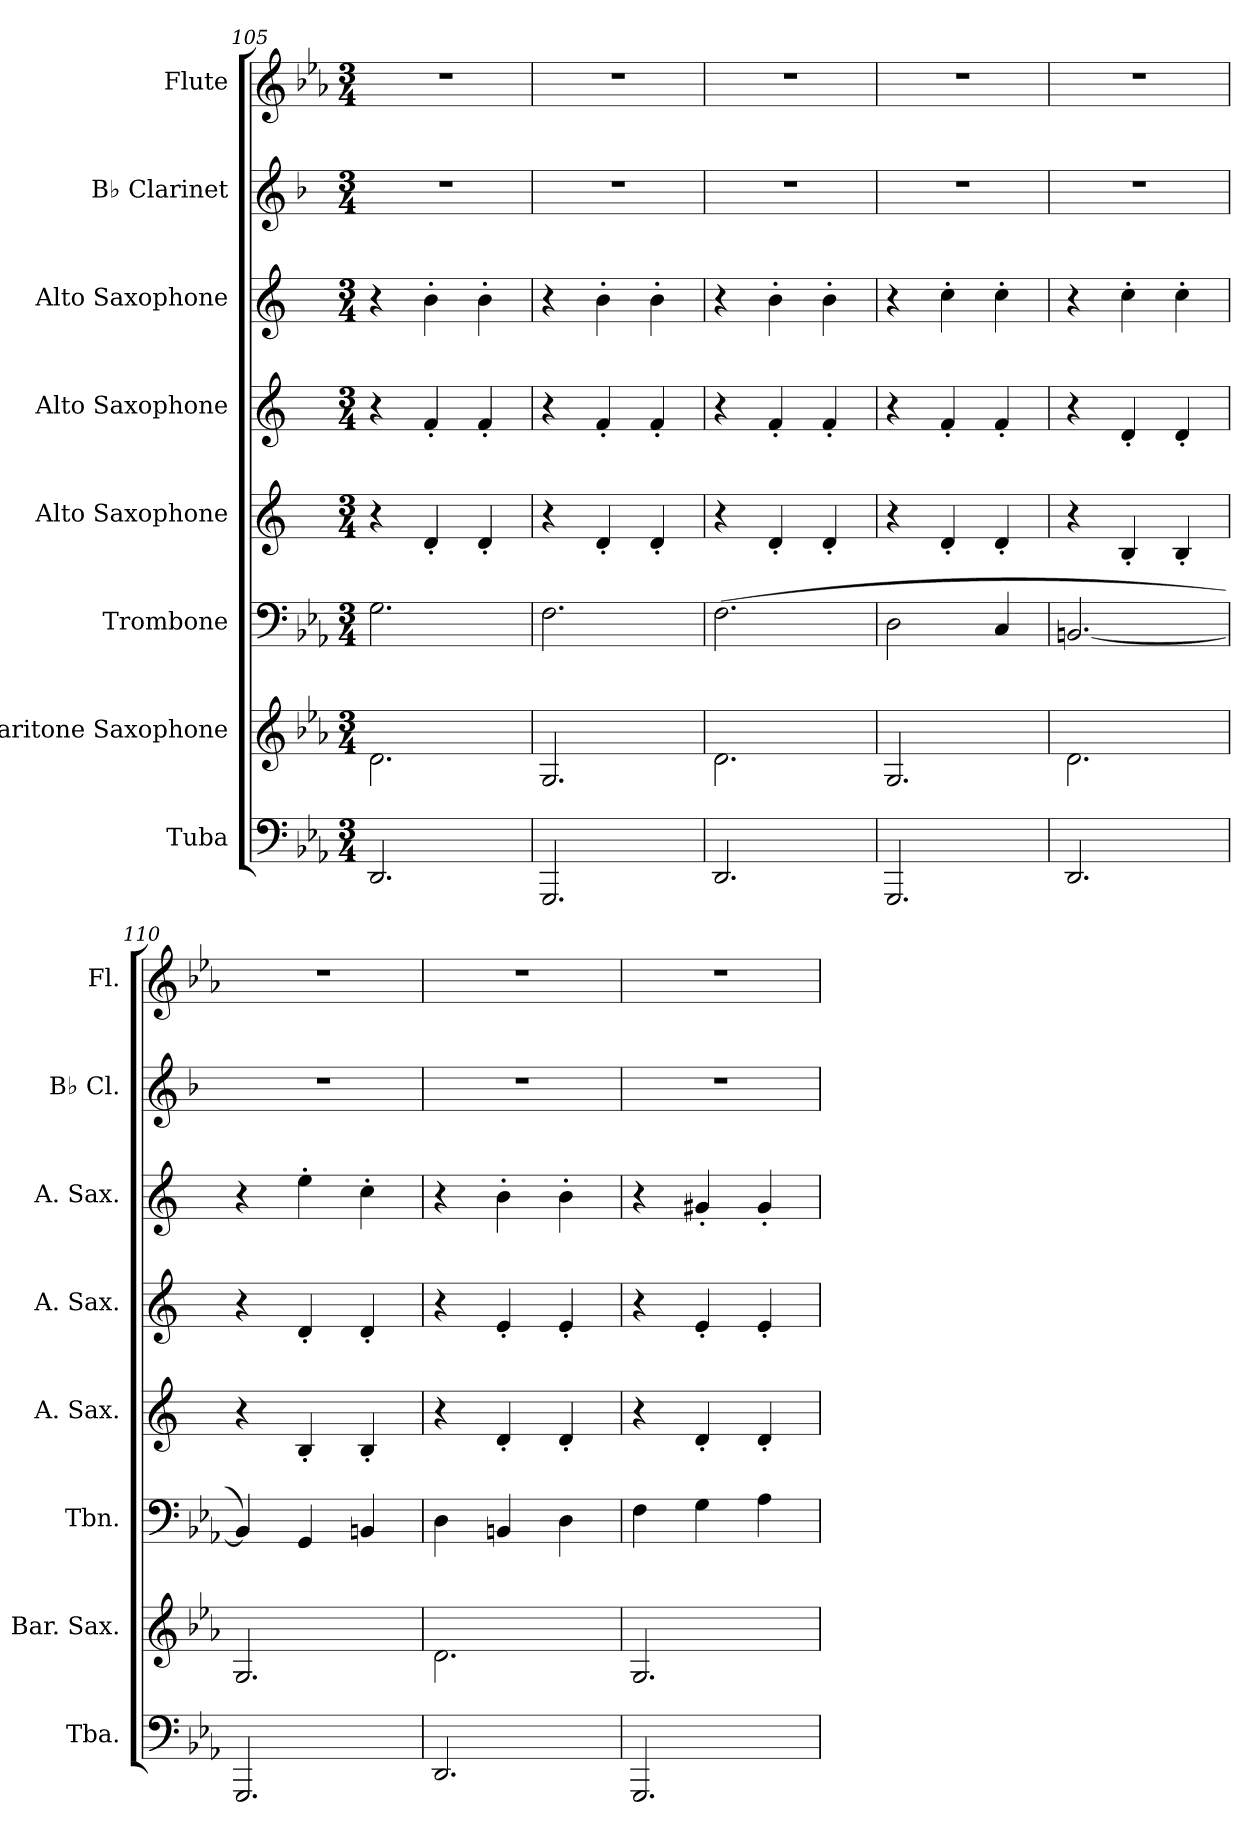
**kern	**kern	**kern	**kern	**kern	**kern	**kern	**kern
*part8	*part7	*part6	*part5	*part4	*part3	*part2	*part1
*staff8	*staff7	*staff6	*staff5	*staff4	*staff3	*staff2	*staff1
*I"Tuba	*I"Baritone Saxophone	*I"Trombone	*I"Alto Saxophone	*I"Alto Saxophone	*I"Alto Saxophone	*I"B♭ Clarinet	*I"Flute
*I'Tba.	*I'Bar. Sax.	*I'Tbn.	*I'A. Sax.	*I'A. Sax.	*I'A. Sax.	*I'B♭ Cl.	*I'Fl.
*clefF4	*clefG2	*clefF4	*clefG2	*clefG2	*clefG2	*clefG2	*clefG2
*	*ITrd12c21	*	*ITrd5c9	*ITrd5c9	*ITrd5c9	*ITrd1c2	*
*k[b-e-a-]	*k[b-e-a-]	*k[b-e-a-]	*k[b-e-a-]	*k[b-e-a-]	*k[b-e-a-]	*k[b-e-a-]	*k[b-e-a-]
*M3/4	*M3/4	*M3/4	*M3/4	*M3/4	*M3/4	*M3/4	*M3/4
=105	=105	=105	=105	=105	=105	=105	=105
2.DD/	2.D\	2.G\	4r	4r	4r	2.r	2.r
.	.	.	4F'/	4A-'/	4d'\	.	.
.	.	.	4F'/	4A-'/	4d'\	.	.
=106	=106	=106	=106	=106	=106	=106	=106
2.GGG/	2.GG/	2.F\	4r	4r	4r	2.r	2.r
.	.	.	4F'/	4A-'/	4d'\	.	.
.	.	.	4F'/	4A-'/	4d'\	.	.
=107	=107	=107	=107	=107	=107	=107	=107
2.DD/	2.D\	(>2.F\	4r	4r	4r	2.r	2.r
.	.	.	4F'/	4A-'/	4d'\	.	.
.	.	.	4F'/	4A-'/	4d'\	.	.
=108	=108	=108	=108	=108	=108	=108	=108
2.GGG/	2.GG/	2D\	4r	4r	4r	2.r	2.r
.	.	.	4F'/	4A-'/	4e-'\	.	.
.	.	4C/	4F'/	4A-'/	4e-'\	.	.
!!LO:PB:g=z
=109	=109	=109	=109	=109	=109	=109	=109
2.DD/	2.D\	[2.BBn/	4r	4r	4r	2.r	2.r
.	.	.	4D'/	4F'/	4e-'\	.	.
.	.	.	4D'/	4F'/	4e-'\	.	.
=110	=110	=110	=110	=110	=110	=110	=110
2.GGG/	2.GG/	4BB/])	4r	4r	4r	2.r	2.r
.	.	4GG/	4D'/	4F'/	4g'\	.	.
.	.	4BBn/	4D'/	4F'/	4e-'\	.	.
=111	=111	=111	=111	=111	=111	=111	=111
2.DD/	2.D\	4D\	4r	4r	4r	2.r	2.r
.	.	4BBn/	4F'/	4G'/	4d'\	.	.
.	.	4D\	4F'/	4G'/	4d'\	.	.
=112	=112	=112	=112	=112	=112	=112	=112
2.GGG/	2.GG/	4F\	4r	4r	4r	2.r	2.r
.	.	4G\	4F'/	4G'/	4Bn'/	.	.
.	.	4A-\	4F'/	4G'/	4B'/	.	.
=	=	=	=	=	=	=	=
*-	*-	*-	*-	*-	*-	*-	*-
